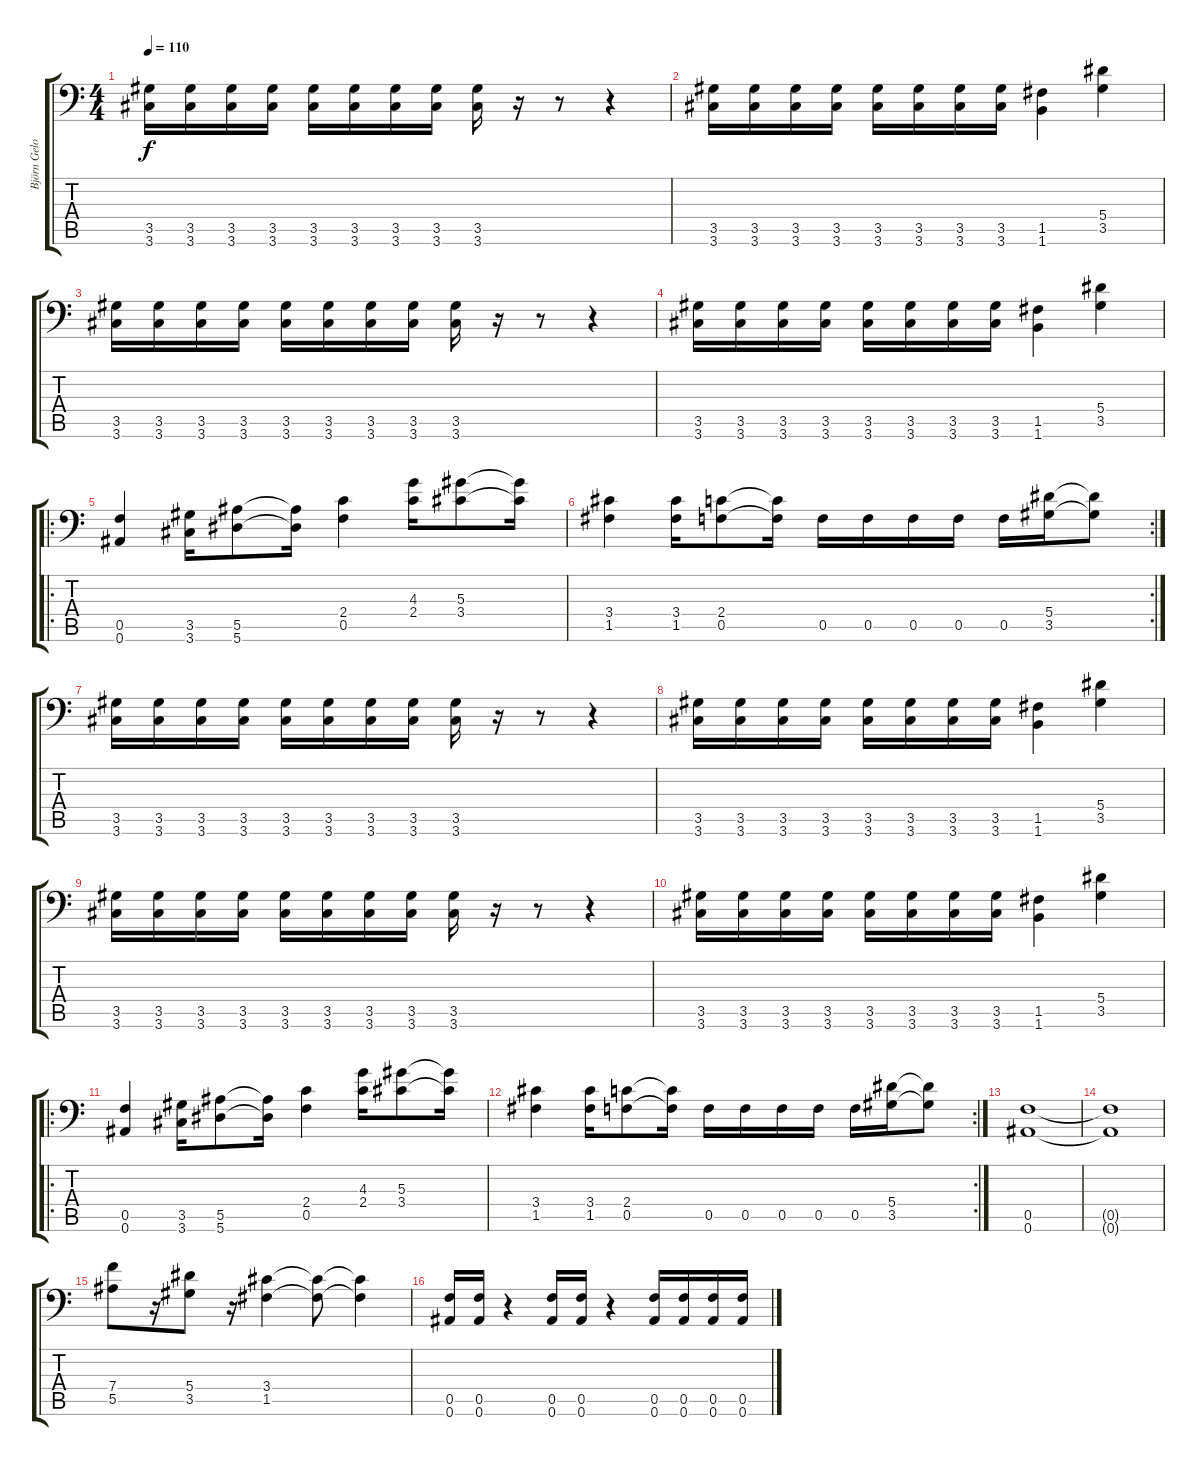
\track ("Björn Gelotte" "Björn Gelo") {instrument distortionguitar}
\staff {score tabs}
\tuning (C4 G3 Eb3 Bb2 F2 Bb1) {hide}
\ts (4 4)
\tempo 110
\clef f4
\ks c
(3.5 3.6).16{dy f} (3.5 3.6).16 (3.5 3.6).16 (3.5 3.6).16 (3.5 3.6).16 (3.5 3.6).16 (3.5 3.6).16 (3.5 3.6).16 (3.5 3.6).16 r.16 r.8 r.4 |
(3.5 3.6).16 (3.5 3.6).16 (3.5 3.6).16 (3.5 3.6).16 (3.5 3.6).16 (3.5 3.6).16 (3.5 3.6).16 (3.5 3.6).16 (1.5 1.6).4 (5.4 3.5).4 |
(3.5 3.6).16 (3.5 3.6).16 (3.5 3.6).16 (3.5 3.6).16 (3.5 3.6).16 (3.5 3.6).16 (3.5 3.6).16 (3.5 3.6).16 (3.5 3.6).16 r.16 r.8 r.4 |
(3.5 3.6).16 (3.5 3.6).16 (3.5 3.6).16 (3.5 3.6).16 (3.5 3.6).16 (3.5 3.6).16 (3.5 3.6).16 (3.5 3.6).16 (1.5 1.6).4 (5.4 3.5).4 |
\ro
(0.5 0.6).4 (3.5 3.6).16 (5.5 5.6).8 (5.5{t} 5.6{t}).16 (2.4 0.5).4 (4.3 2.4).16 (5.3 3.4).8 (5.3{t} 3.4{t}).16 |
\rc 2
(3.4 1.5).4 (3.4 1.5).16 (2.4 0.5).8 (2.4{t} 0.5{t}).16 0.5.16 0.5.16 0.5.16 0.5.16 0.5.16 (5.4 3.5).16 (5.4{t} 3.5{t}).8 |
(3.5 3.6).16 (3.5 3.6).16 (3.5 3.6).16 (3.5 3.6).16 (3.5 3.6).16 (3.5 3.6).16 (3.5 3.6).16 (3.5 3.6).16 (3.5 3.6).16 r.16 r.8 r.4 |
(3.5 3.6).16 (3.5 3.6).16 (3.5 3.6).16 (3.5 3.6).16 (3.5 3.6).16 (3.5 3.6).16 (3.5 3.6).16 (3.5 3.6).16 (1.5 1.6).4 (5.4 3.5).4 |
(3.5 3.6).16 (3.5 3.6).16 (3.5 3.6).16 (3.5 3.6).16 (3.5 3.6).16 (3.5 3.6).16 (3.5 3.6).16 (3.5 3.6).16 (3.5 3.6).16 r.16 r.8 r.4 |
(3.5 3.6).16 (3.5 3.6).16 (3.5 3.6).16 (3.5 3.6).16 (3.5 3.6).16 (3.5 3.6).16 (3.5 3.6).16 (3.5 3.6).16 (1.5 1.6).4 (5.4 3.5).4 |
\ro
(0.5 0.6).4 (3.5 3.6).16 (5.5 5.6).8 (5.5{t} 5.6{t}).16 (2.4 0.5).4 (4.3 2.4).16 (5.3 3.4).8 (5.3{t} 3.4{t}).16 |
\rc 2
(3.4 1.5).4 (3.4 1.5).16 (2.4 0.5).8 (2.4{t} 0.5{t}).16 0.5.16 0.5.16 0.5.16 0.5.16 0.5.16 (5.4 3.5).16 (5.4{t} 3.5{t}).8 |
(0.5 0.6).1 |
(0.5{t} 0.6{t}).1 |
(7.4 5.5).8 r.16 (5.4 3.5).8 r.16 (3.4 1.5).4 (3.4{t} 1.5{t}).8 (3.4{t} 1.5{t}).4 |
(0.5 0.6).16 (0.5 0.6).16 r.4 (0.5 0.6).16 (0.5 0.6).16 r.4 (0.5 0.6).16 (0.5 0.6).16 (0.5 0.6).16 (0.5 0.6).16
